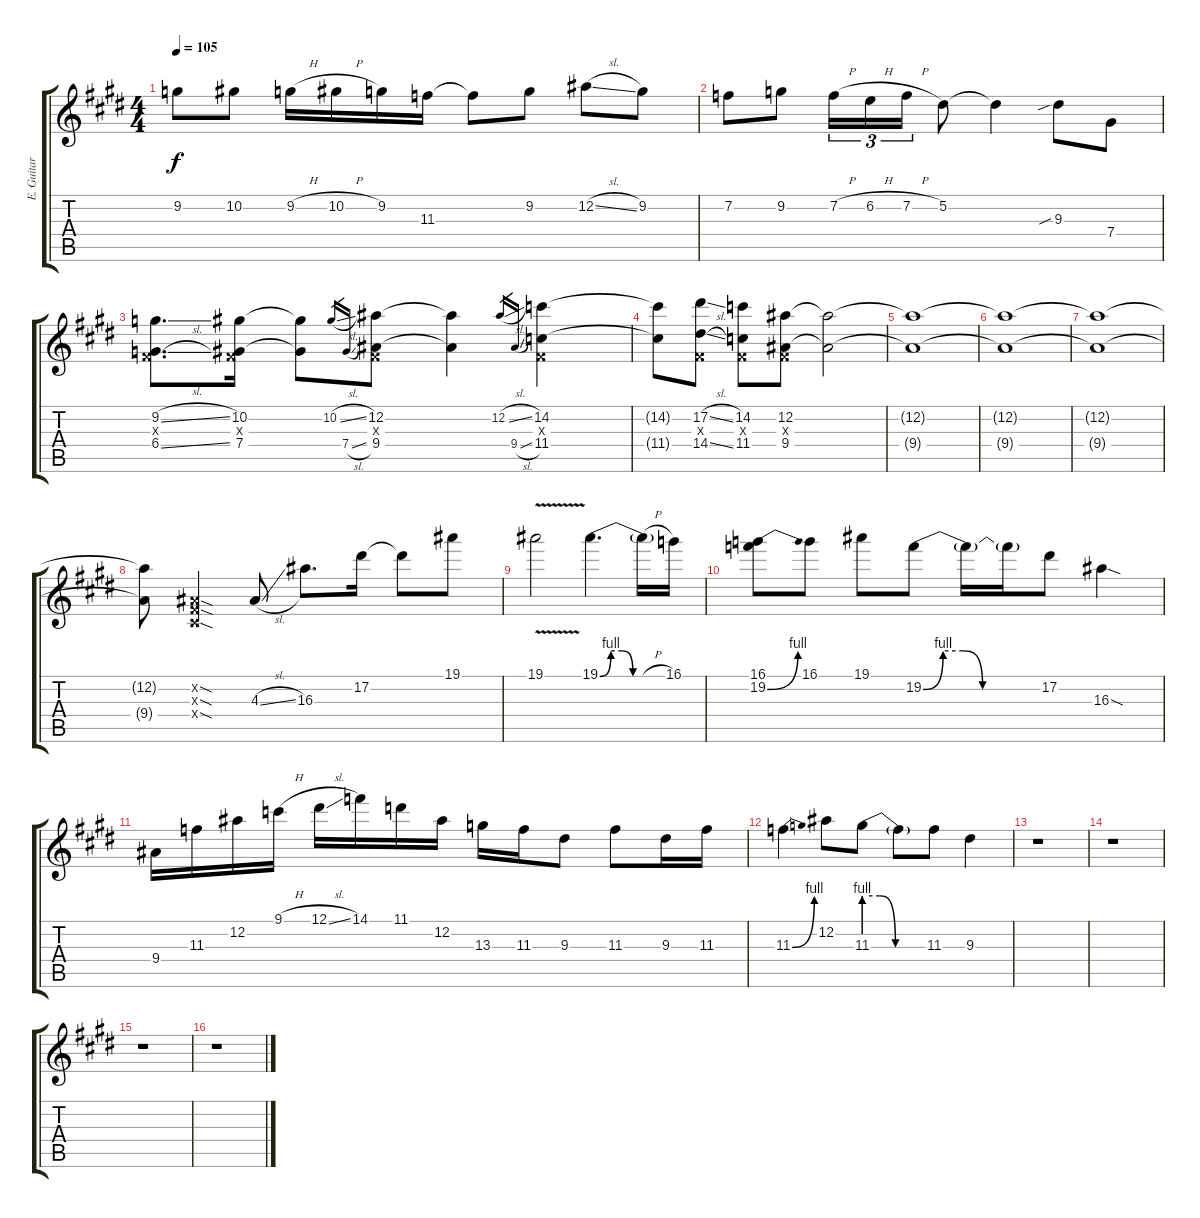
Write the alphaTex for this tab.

\track ("E. Guitar IV" "E. Guitar ") {instrument overdrivenguitar}
\staff {score tabs}
\tuning (Eb4 Bb3 Gb3 Db3 Ab2 Eb2) {hide}
\ts (4 4)
\tempo 105
\clef g2
\ks e
9.2.8{dy f} 10.2.8 9.2{h}.16 10.2{h}.16 9.2.16 11.3.16 11.3{t}.8 9.2.8 12.2{sl}.8 9.2.8 |
7.2.8 9.2.8 7.2{h}.16{tu (3 2)} 6.2{h}.16{tu (3 2)} 7.2{h}.16{tu (3 2)} 5.2.8 5.2{t}.4 9.3{sib}.8 7.4.8 |
(9.2{sl} 0.3{x} 6.4{sl}).8{d} (10.2 0.3{x} 7.4).16 (10.2{t} 7.4{t}).8 10.2{sl}.16{gr} 7.4{sl}.16{gr} (12.2 0.3{x} 9.4).8 (12.2{t} 9.4{t}).4 12.2{sl}.16{gr} 9.4{sl}.16{gr} (14.2 0.3{x} 11.4).4 |
(14.2{t} 11.4{t}).8 (17.2{sl} 0.3{x} 14.4{sl}).8 (14.2 0.3{x} 11.4).8 (12.2 0.3{x} 9.4).8 (12.2{t} 9.4{t}).2 |
(12.2{t} 9.4{t}).1 |
(12.2{t} 9.4{t}).1 |
(12.2{t} 9.4{t}).1 |
(12.2{t} 9.4{t}).8 (0.2{sod x} 0.3{sod x} 0.4{sod x}).4 4.3{sl}.8 16.3.8{d} 17.2.16 17.2{t}.8 19.1.8 |
19.1{v}.2 19.1{be (custom 0 0 10 4 20 4 30 0 60 0)}.4{d} 19.1{h t}.16 16.1.16 |
(16.1 19.2{be (bend 0 0 60 4)}).8 16.1.8 19.1.8 19.2{be (custom 0 0 10 4 20 4 30 0 60 0)}.8 19.2{t}.16 19.2{t}.16 17.2.8 16.3{sod}.4 |
9.4.16 11.3.16 12.2.16 9.1{h}.16 12.1{sl}.16 14.1.16 11.1.16 12.2.16 13.3.16 11.3.16 9.3.8 11.3.8 9.3.16 11.3.16 |
11.3{be (bend 0 0 60 4)}.4 12.2.8 11.3{be (custom 0 4 15 4 30 0 60 0)}.8 11.3{t}.8 11.3.8 9.3.4 |
r.1 |
r.1 |
r.1 |
r.1
